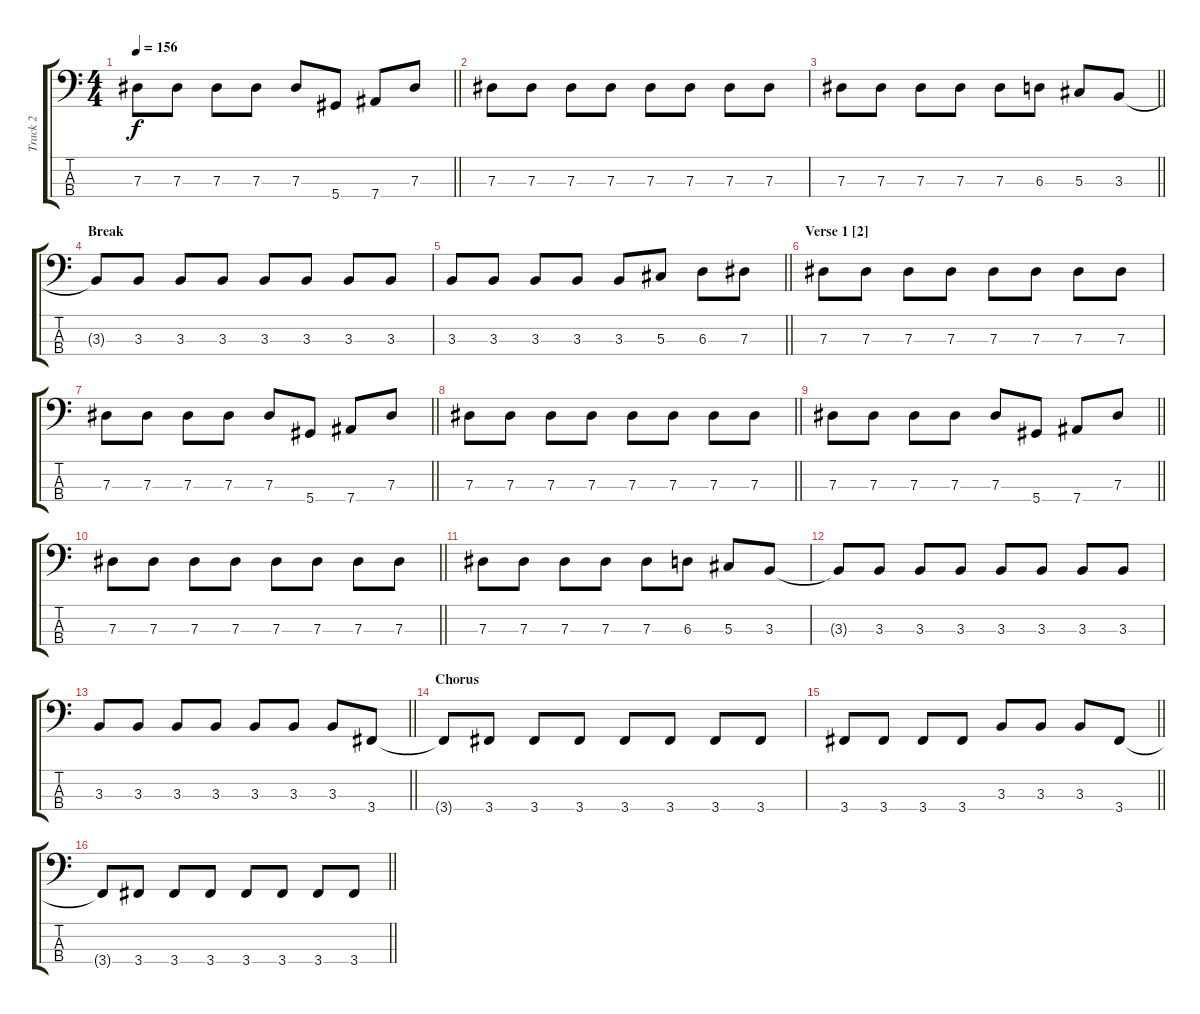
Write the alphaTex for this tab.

\track ("Track 2" "Track 2") {instrument electricbasspick}
\staff {score tabs}
\tuning (Gb2 Db2 Ab1 Eb1) {hide}
\ts (4 4)
\tempo 156
\clef f4
\barLineRight lightlight
\ks c
7.3.8{dy f} 7.3.8 7.3.8 7.3.8 7.3.8 5.4.8 7.4.8 7.3.8 |
7.3.8 7.3.8 7.3.8 7.3.8 7.3.8 7.3.8 7.3.8 7.3.8 |
\barLineRight lightlight
7.3.8 7.3.8 7.3.8 7.3.8 7.3.8 6.3.8 5.3.8 3.3.8 |
\section ("" "Break")
3.3{t}.8 3.3.8 3.3.8 3.3.8 3.3.8 3.3.8 3.3.8 3.3.8 |
\barLineRight lightlight
3.3.8 3.3.8 3.3.8 3.3.8 3.3.8 5.3.8 6.3.8 7.3.8 |
\section ("" "Verse 1 [2]")
7.3.8 7.3.8 7.3.8 7.3.8 7.3.8 7.3.8 7.3.8 7.3.8 |
\barLineRight lightlight
7.3.8 7.3.8 7.3.8 7.3.8 7.3.8 5.4.8 7.4.8 7.3.8 |
\barLineRight lightlight
7.3.8 7.3.8 7.3.8 7.3.8 7.3.8 7.3.8 7.3.8 7.3.8 |
\barLineRight lightlight
7.3.8 7.3.8 7.3.8 7.3.8 7.3.8 5.4.8 7.4.8 7.3.8 |
\barLineRight lightlight
7.3.8 7.3.8 7.3.8 7.3.8 7.3.8 7.3.8 7.3.8 7.3.8 |
7.3.8 7.3.8 7.3.8 7.3.8 7.3.8 6.3.8 5.3.8 3.3.8 |
3.3{t}.8 3.3.8 3.3.8 3.3.8 3.3.8 3.3.8 3.3.8 3.3.8 |
\barLineRight lightlight
3.3.8 3.3.8 3.3.8 3.3.8 3.3.8 3.3.8 3.3.8 3.4.8 |
\section ("" "Chorus")
3.4{t}.8 3.4.8 3.4.8 3.4.8 3.4.8 3.4.8 3.4.8 3.4.8 |
\barLineRight lightlight
3.4.8 3.4.8 3.4.8 3.4.8 3.3.8 3.3.8 3.3.8 3.4.8 |
\barLineRight lightlight
3.4{t}.8 3.4.8 3.4.8 3.4.8 3.4.8 3.4.8 3.4.8 3.4.8
